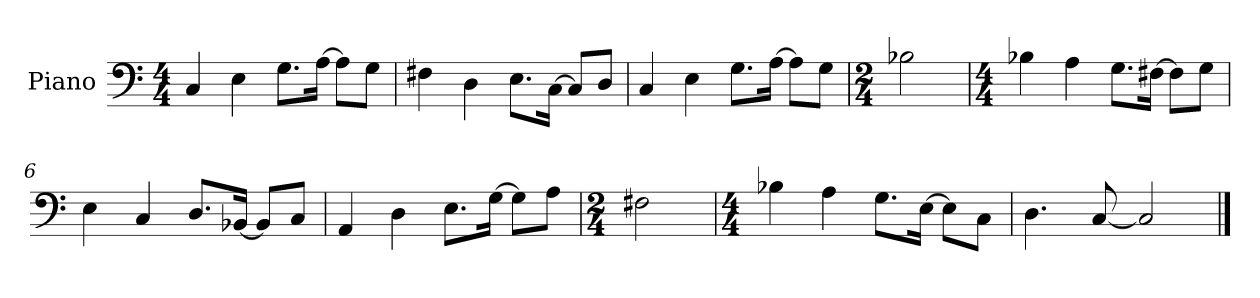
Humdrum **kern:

**kern
*part1
*staff1
*I"Piano
*I'Pno
*clefF4
*k[]
*M4/4
=1
4C/
4E\
8.G\L
[16A\Jk
8A\L]
8G\J
=2
4F#X\
4D\
8.E\L
[16C\Jk
8C/L]
8D/J
=3
4C/
4E\
8.G\L
[16A\Jk
8A\L]
8G\J
=4
*M2/4
2B-X\
=5
*M4/4
4B-X\
4A\
8.G\L
[16F#X\Jk
8F#\L]
8G\J
=6
4E\
4C/
8.D/L
[16BB-X/Jk
8BB-/L]
8C/J
=7
4AA/
4D\
8.E\L
[16G\Jk
8G\L]
8A\J
=8
*M2/4
2F#X\
=9
*M4/4
4B-X\
4A\
8.G\L
[16E\Jk
8E\L]
8C\J
=10
4.D\
[8C/
2C/]
==
*-
